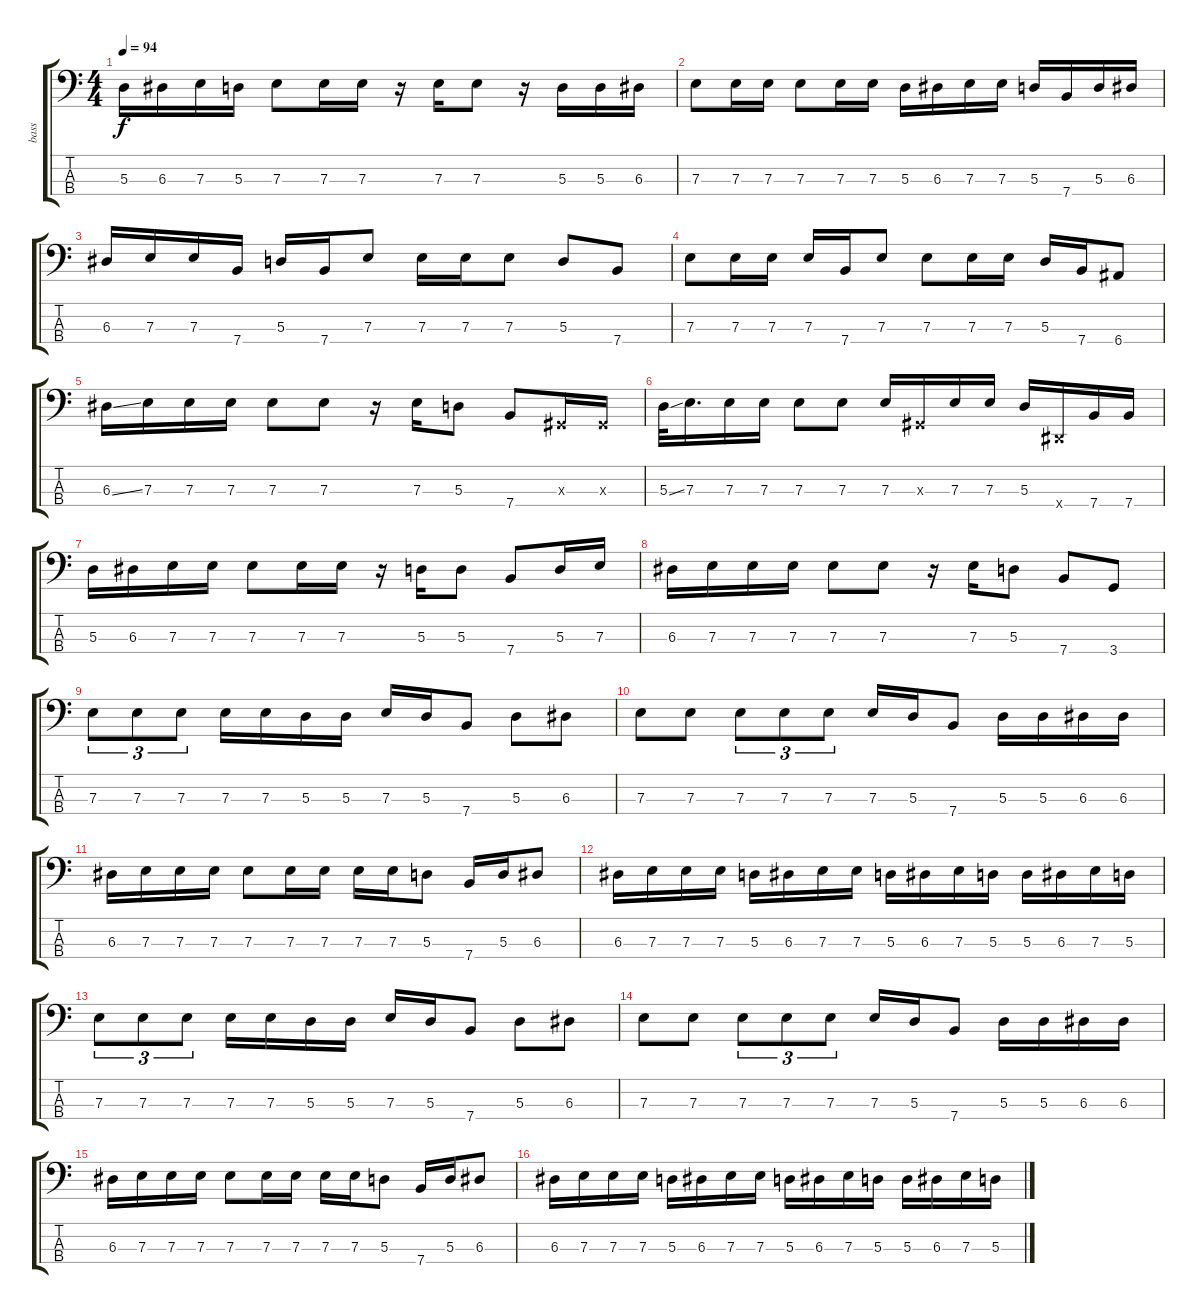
\track ("bass" "bass") {instrument electricbassfinger}
\staff {score tabs}
\tuning (G2 D2 A1 E1) {hide}
\ts (4 4)
\tempo 94
\clef f4
\ks c
5.3.16{dy f} 6.3.16 7.3.16 5.3.16 7.3.8 7.3.16 7.3.16 r.16 7.3.16 7.3.8 r.16 5.3.16 5.3.16 6.3.16 |
7.3.8 7.3.16 7.3.16 7.3.8 7.3.16 7.3.16 5.3.16 6.3.16 7.3.16 7.3.16 5.3.16 7.4.16 5.3.16 6.3.16 |
6.3.16 7.3.16 7.3.16 7.4.16 5.3.16 7.4.16 7.3.8 7.3.16 7.3.16 7.3.8 5.3.8 7.4.8 |
7.3.8 7.3.16 7.3.16 7.3.16 7.4.16 7.3.8 7.3.8 7.3.16 7.3.16 5.3.16 7.4.16 6.4.8 |
6.3{ss}.16 7.3.16 7.3.16 7.3.16 7.3.8 7.3.8 r.16 7.3.16 5.3.8 7.4.8 -1.3{x}.16 -1.3{x}.16 |
5.3{ss}.32 7.3.16{d} 7.3.16 7.3.16 7.3.8 7.3.8 7.3.16 -1.3{x}.16 7.3.16 7.3.16 5.3.16 -1.4{x}.16 7.4.16 7.4.16 |
5.3.16 6.3.16 7.3.16 7.3.16 7.3.8 7.3.16 7.3.16 r.16 5.3.16 5.3.8 7.4.8 5.3.16 7.3.16 |
6.3.16 7.3.16 7.3.16 7.3.16 7.3.8 7.3.8 r.16 7.3.16 5.3.8 7.4.8 3.4.8 |
7.3.8{tu (3 2)} 7.3.8{tu (3 2)} 7.3.8{tu (3 2)} 7.3.16 7.3.16 5.3.16 5.3.16 7.3.16 5.3.16 7.4.8 5.3.8 6.3.8 |
7.3.8 7.3.8 7.3.8{tu (3 2)} 7.3.8{tu (3 2)} 7.3.8{tu (3 2)} 7.3.16 5.3.16 7.4.8 5.3.16 5.3.16 6.3.16 6.3.16 |
6.3.16 7.3.16 7.3.16 7.3.16 7.3.8 7.3.16 7.3.16 7.3.16 7.3.16 5.3.8 7.4.16 5.3.16 6.3.8 |
6.3.16 7.3.16 7.3.16 7.3.16 5.3.16 6.3.16 7.3.16 7.3.16 5.3.16 6.3.16 7.3.16 5.3.16 5.3.16 6.3.16 7.3.16 5.3.16 |
7.3.8{tu (3 2)} 7.3.8{tu (3 2)} 7.3.8{tu (3 2)} 7.3.16 7.3.16 5.3.16 5.3.16 7.3.16 5.3.16 7.4.8 5.3.8 6.3.8 |
7.3.8 7.3.8 7.3.8{tu (3 2)} 7.3.8{tu (3 2)} 7.3.8{tu (3 2)} 7.3.16 5.3.16 7.4.8 5.3.16 5.3.16 6.3.16 6.3.16 |
6.3.16 7.3.16 7.3.16 7.3.16 7.3.8 7.3.16 7.3.16 7.3.16 7.3.16 5.3.8 7.4.16 5.3.16 6.3.8 |
6.3.16 7.3.16 7.3.16 7.3.16 5.3.16 6.3.16 7.3.16 7.3.16 5.3.16 6.3.16 7.3.16 5.3.16 5.3.16 6.3.16 7.3.16 5.3.16
